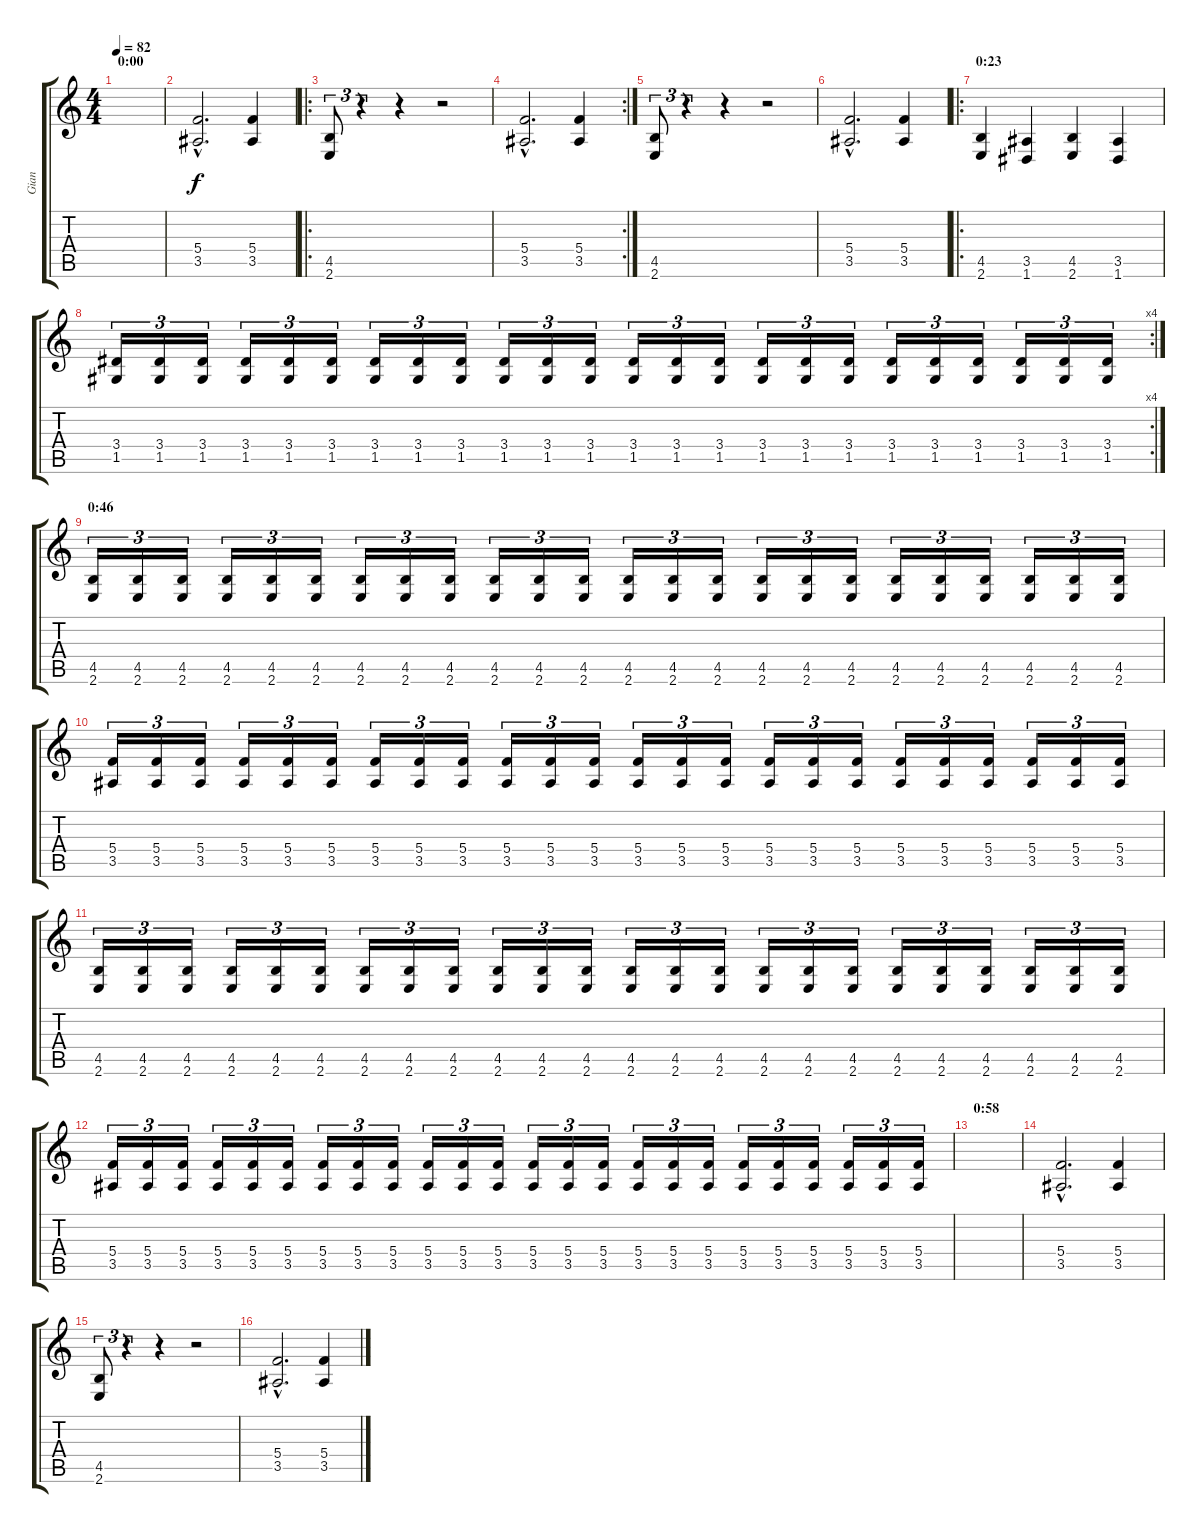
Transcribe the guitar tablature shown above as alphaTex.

\track ("Gian" "Gian") {instrument distortionguitar}
\staff {score tabs}
\tuning (D4 A3 F3 C3 G2 D2) {hide}
\ts (4 4)
\section ("" "0:00")
\tempo 82
\clef g2
\ks c
|
(5.4{hac} 3.5{hac}).2{d} (5.4 3.5).4 |
\ro
(4.5 2.6).8{tu (3 2)} r.4{tu (3 2)} r.4 r.2 |
\rc 2
(5.4{hac} 3.5{hac}).2{d} (5.4 3.5).4 |
(4.5 2.6).8{tu (3 2)} r.4{tu (3 2)} r.4 r.2 |
(5.4{hac} 3.5{hac}).2{d} (5.4 3.5).4 |
\ro
\section ("" "0:23")
(4.5 2.6).4 (3.5 1.6).4 (4.5 2.6).4 (3.5 1.6).4 |
\rc 4
(3.4 1.5).16{tu (3 2)} (3.4 1.5).16{tu (3 2)} (3.4 1.5).16{tu (3 2)} (3.4 1.5).16{tu (3 2)} (3.4 1.5).16{tu (3 2)} (3.4 1.5).16{tu (3 2)} (3.4 1.5).16{tu (3 2)} (3.4 1.5).16{tu (3 2)} (3.4 1.5).16{tu (3 2)} (3.4 1.5).16{tu (3 2)} (3.4 1.5).16{tu (3 2)} (3.4 1.5).16{tu (3 2)} (3.4 1.5).16{tu (3 2)} (3.4 1.5).16{tu (3 2)} (3.4 1.5).16{tu (3 2)} (3.4 1.5).16{tu (3 2)} (3.4 1.5).16{tu (3 2)} (3.4 1.5).16{tu (3 2)} (3.4 1.5).16{tu (3 2)} (3.4 1.5).16{tu (3 2)} (3.4 1.5).16{tu (3 2)} (3.4 1.5).16{tu (3 2)} (3.4 1.5).16{tu (3 2)} (3.4 1.5).16{tu (3 2)} |
\section ("" "0:46")
(4.5 2.6).16{tu (3 2)} (4.5 2.6).16{tu (3 2)} (4.5 2.6).16{tu (3 2)} (4.5 2.6).16{tu (3 2)} (4.5 2.6).16{tu (3 2)} (4.5 2.6).16{tu (3 2)} (4.5 2.6).16{tu (3 2)} (4.5 2.6).16{tu (3 2)} (4.5 2.6).16{tu (3 2)} (4.5 2.6).16{tu (3 2)} (4.5 2.6).16{tu (3 2)} (4.5 2.6).16{tu (3 2)} (4.5 2.6).16{tu (3 2)} (4.5 2.6).16{tu (3 2)} (4.5 2.6).16{tu (3 2)} (4.5 2.6).16{tu (3 2)} (4.5 2.6).16{tu (3 2)} (4.5 2.6).16{tu (3 2)} (4.5 2.6).16{tu (3 2)} (4.5 2.6).16{tu (3 2)} (4.5 2.6).16{tu (3 2)} (4.5 2.6).16{tu (3 2)} (4.5 2.6).16{tu (3 2)} (4.5 2.6).16{tu (3 2)} |
(5.4 3.5).16{tu (3 2)} (5.4 3.5).16{tu (3 2)} (5.4 3.5).16{tu (3 2)} (5.4 3.5).16{tu (3 2)} (5.4 3.5).16{tu (3 2)} (5.4 3.5).16{tu (3 2)} (5.4 3.5).16{tu (3 2)} (5.4 3.5).16{tu (3 2)} (5.4 3.5).16{tu (3 2)} (5.4 3.5).16{tu (3 2)} (5.4 3.5).16{tu (3 2)} (5.4 3.5).16{tu (3 2)} (5.4 3.5).16{tu (3 2)} (5.4 3.5).16{tu (3 2)} (5.4 3.5).16{tu (3 2)} (5.4 3.5).16{tu (3 2)} (5.4 3.5).16{tu (3 2)} (5.4 3.5).16{tu (3 2)} (5.4 3.5).16{tu (3 2)} (5.4 3.5).16{tu (3 2)} (5.4 3.5).16{tu (3 2)} (5.4 3.5).16{tu (3 2)} (5.4 3.5).16{tu (3 2)} (5.4 3.5).16{tu (3 2)} |
(4.5 2.6).16{tu (3 2)} (4.5 2.6).16{tu (3 2)} (4.5 2.6).16{tu (3 2)} (4.5 2.6).16{tu (3 2)} (4.5 2.6).16{tu (3 2)} (4.5 2.6).16{tu (3 2)} (4.5 2.6).16{tu (3 2)} (4.5 2.6).16{tu (3 2)} (4.5 2.6).16{tu (3 2)} (4.5 2.6).16{tu (3 2)} (4.5 2.6).16{tu (3 2)} (4.5 2.6).16{tu (3 2)} (4.5 2.6).16{tu (3 2)} (4.5 2.6).16{tu (3 2)} (4.5 2.6).16{tu (3 2)} (4.5 2.6).16{tu (3 2)} (4.5 2.6).16{tu (3 2)} (4.5 2.6).16{tu (3 2)} (4.5 2.6).16{tu (3 2)} (4.5 2.6).16{tu (3 2)} (4.5 2.6).16{tu (3 2)} (4.5 2.6).16{tu (3 2)} (4.5 2.6).16{tu (3 2)} (4.5 2.6).16{tu (3 2)} |
(5.4 3.5).16{tu (3 2)} (5.4 3.5).16{tu (3 2)} (5.4 3.5).16{tu (3 2)} (5.4 3.5).16{tu (3 2)} (5.4 3.5).16{tu (3 2)} (5.4 3.5).16{tu (3 2)} (5.4 3.5).16{tu (3 2)} (5.4 3.5).16{tu (3 2)} (5.4 3.5).16{tu (3 2)} (5.4 3.5).16{tu (3 2)} (5.4 3.5).16{tu (3 2)} (5.4 3.5).16{tu (3 2)} (5.4 3.5).16{tu (3 2)} (5.4 3.5).16{tu (3 2)} (5.4 3.5).16{tu (3 2)} (5.4 3.5).16{tu (3 2)} (5.4 3.5).16{tu (3 2)} (5.4 3.5).16{tu (3 2)} (5.4 3.5).16{tu (3 2)} (5.4 3.5).16{tu (3 2)} (5.4 3.5).16{tu (3 2)} (5.4 3.5).16{tu (3 2)} (5.4 3.5).16{tu (3 2)} (5.4 3.5).16{tu (3 2)} |
\section ("" "0:58")
|
(5.4{hac} 3.5{hac}).2{d} (5.4 3.5).4 |
(4.5 2.6).8{tu (3 2)} r.4{tu (3 2)} r.4 r.2 |
(5.4{hac} 3.5{hac}).2{d} (5.4 3.5).4
